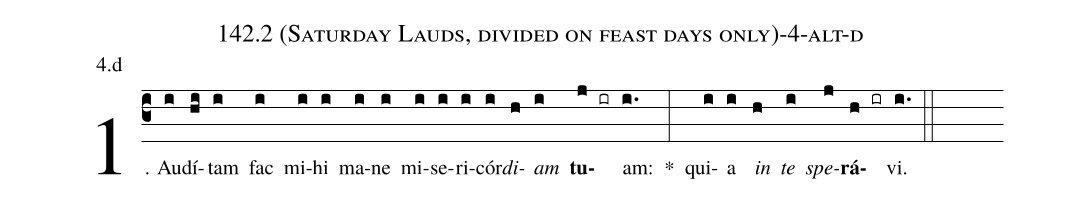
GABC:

name: 142.2 (Saturday Lauds, divided on feast days only)-4-alt-d;
annotation: 4.d;
%%
(c3)1. Au(i)dí(hi)tam(i) fac(i) mi(i)hi(i) ma(i)ne(i) mi(i)se(i)ri(i)cór(i)<i>di</i>(h)<i>am</i>(i) <b>tu</b>(j ir)am:(i.) *(:) qui(i)a(i) <i>in</i>(h) <i>te</i>(i) <i>spe</i>(j)<b>rá</b>(h ir)vi.(i.) (::)
